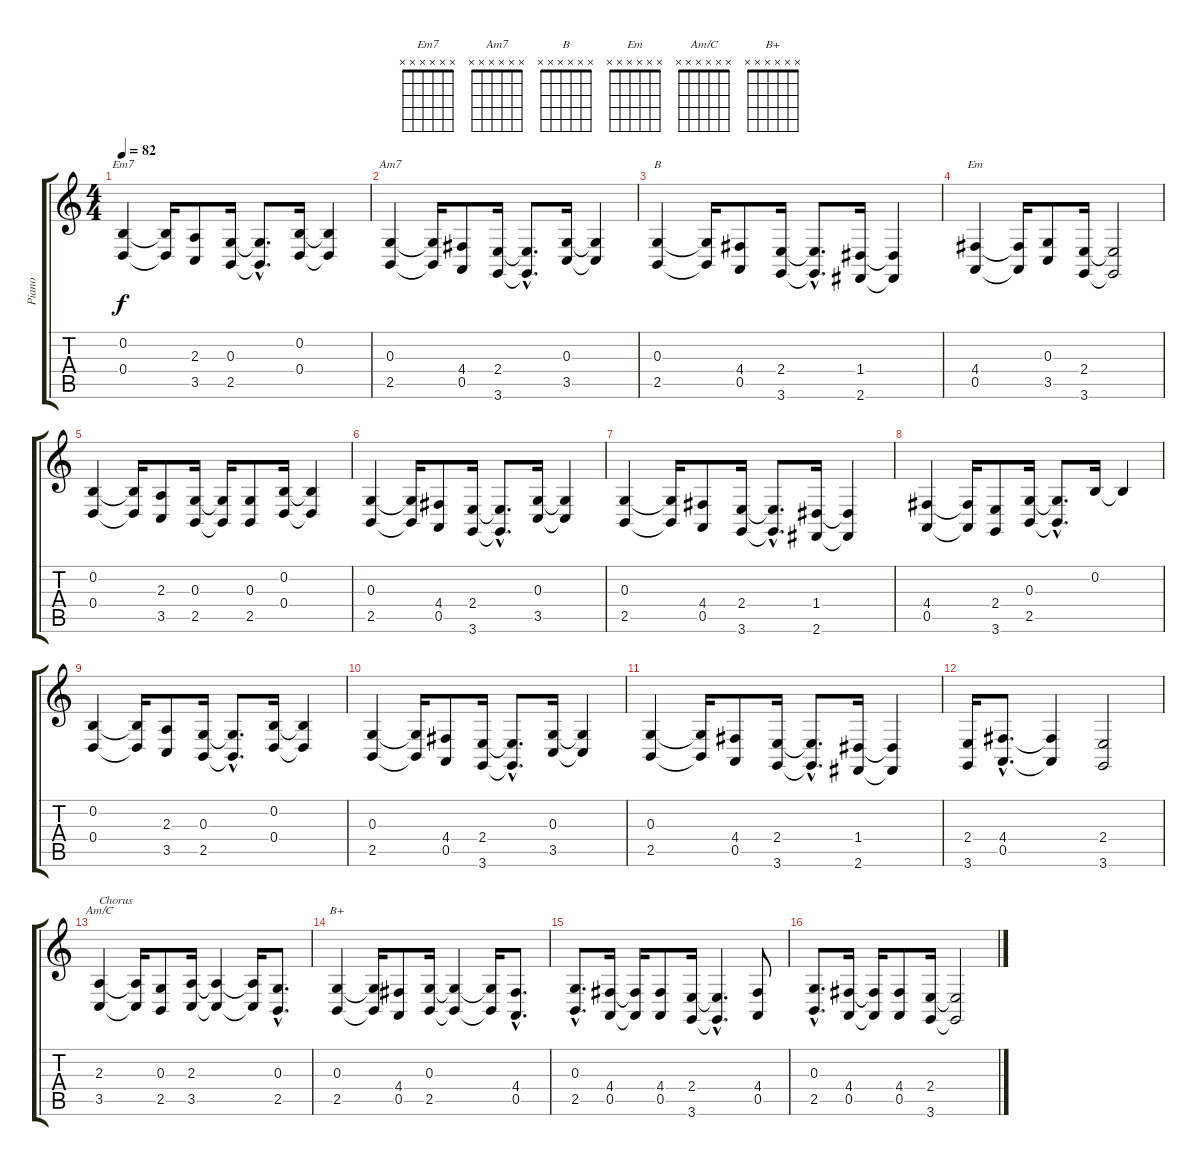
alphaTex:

\track ("Piano" "Piano") {instrument electricgrandpiano}
\staff {score tabs}
\tuning (E4 B3 G3 D3 A2 E2) {hide}
\chord ("Em7" x x x x x x) {firstfret 0}
\chord ("Am7" x x x x x x) {firstfret 0}
\chord ("B" x x x x x x) {firstfret 0}
\chord ("Em" x x x x x x) {firstfret 0}
\chord ("Am/C" x x x x x x) {firstfret 0}
\chord ("B+" x x x x x x) {firstfret 0}
\ts (4 4)
\tempo 82
\clef g2
\ks c
(0.2 0.4).4{ch "Em7" dy f} (0.2{t} 0.4{t}).16 (2.3 3.5).8 (0.3 2.5).16 (0.3{hac t} 2.5{hac t}).8{d} (0.2 0.4).16 (0.2{t} 0.4{t}).4 |
(0.3 2.5).4{ch "Am7"} (0.3{t} 2.5{t}).16 (4.4 0.5).8 (2.4 3.6).16 (2.4{hac t} 3.6{hac t}).8{d} (0.3 3.5).16 (0.3{t} 3.5{t}).4 |
(0.3 2.5).4{ch "B"} (0.3{t} 2.5{t}).16 (4.4 0.5).8 (2.4 3.6).16 (2.4{hac t} 3.6{hac t}).8{d} (1.4 2.6).16 (1.4{t} 2.6{t}).4 |
(4.4 0.5).4{ch "Em"} (4.4{t} 0.5{t}).16 (0.3 3.5).8 (2.4 3.6).16 (2.4{t} 3.6{t}).2 |
(0.2 0.4).4 (0.2{t} 0.4{t}).16 (2.3 3.5).8 (0.3 2.5).16 (0.3{t} 2.5{t}).16 (0.3 2.5).8 (0.2 0.4).16 (0.2{t} 0.4{t}).4 |
(0.3 2.5).4 (0.3{t} 2.5{t}).16 (4.4 0.5).8 (2.4 3.6).16 (2.4{hac t} 3.6{hac t}).8{d} (0.3 3.5).16 (0.3{t} 3.5{t}).4 |
(0.3 2.5).4 (0.3{t} 2.5{t}).16 (4.4 0.5).8 (2.4 3.6).16 (2.4{hac t} 3.6{hac t}).8{d} (1.4 2.6).16 (1.4{t} 2.6{t}).4 |
(4.4 0.5).4 (4.4{t} 0.5{t}).16 (2.4 3.6).8 (0.3 2.5).16 (0.3{hac t} 2.5{hac t}).8{d} 0.2.16 0.2{t}.4 |
(0.2 0.4).4 (0.2{t} 0.4{t}).16 (2.3 3.5).8 (0.3 2.5).16 (0.3{hac t} 2.5{hac t}).8{d} (0.2 0.4).16 (0.2{t} 0.4{t}).4 |
(0.3 2.5).4 (0.3{t} 2.5{t}).16 (4.4 0.5).8 (2.4 3.6).16 (2.4{hac t} 3.6{hac t}).8{d} (0.3 3.5).16 (0.3{t} 3.5{t}).4 |
(0.3 2.5).4 (0.3{t} 2.5{t}).16 (4.4 0.5).8 (2.4 3.6).16 (2.4{hac t} 3.6{hac t}).8{d} (1.4 2.6).16 (1.4{t} 2.6{t}).4 |
(2.4 3.6).16 (4.4{hac} 0.5{hac}).8{d} (4.4{t} 0.5{t}).4 (2.4 3.6).2 |
(2.3 3.5).4{ch "Am/C" txt "Chorus"} (2.3{t} 3.5{t}).16 (0.3 2.5).8 (2.3 3.5).16 (2.3{t} 3.5{t}).4 (2.3{t} 3.5{t}).16 (0.3{hac} 2.5{hac}).8{d} |
(0.3 2.5).4{ch "B+"} (0.3{t} 2.5{t}).16 (4.4 0.5).8 (0.3 2.5).16 (0.3{t} 2.5{t}).4 (0.3{t} 2.5{t}).16 (4.4{hac} 0.5{hac}).8{d} |
(0.3{hac} 2.5{hac}).8{d} (4.4 0.5).16 (4.4{t} 0.5{t}).16 (4.4 0.5).8 (2.4 3.6).16 (2.4{hac t} 3.6{hac t}).4{d} (4.4 0.5).8 |
(0.3{hac} 2.5{hac}).8{d} (4.4 0.5).16 (4.4{t} 0.5{t}).16 (4.4 0.5).8 (2.4 3.6).16 (2.4{t} 3.6{t}).2
